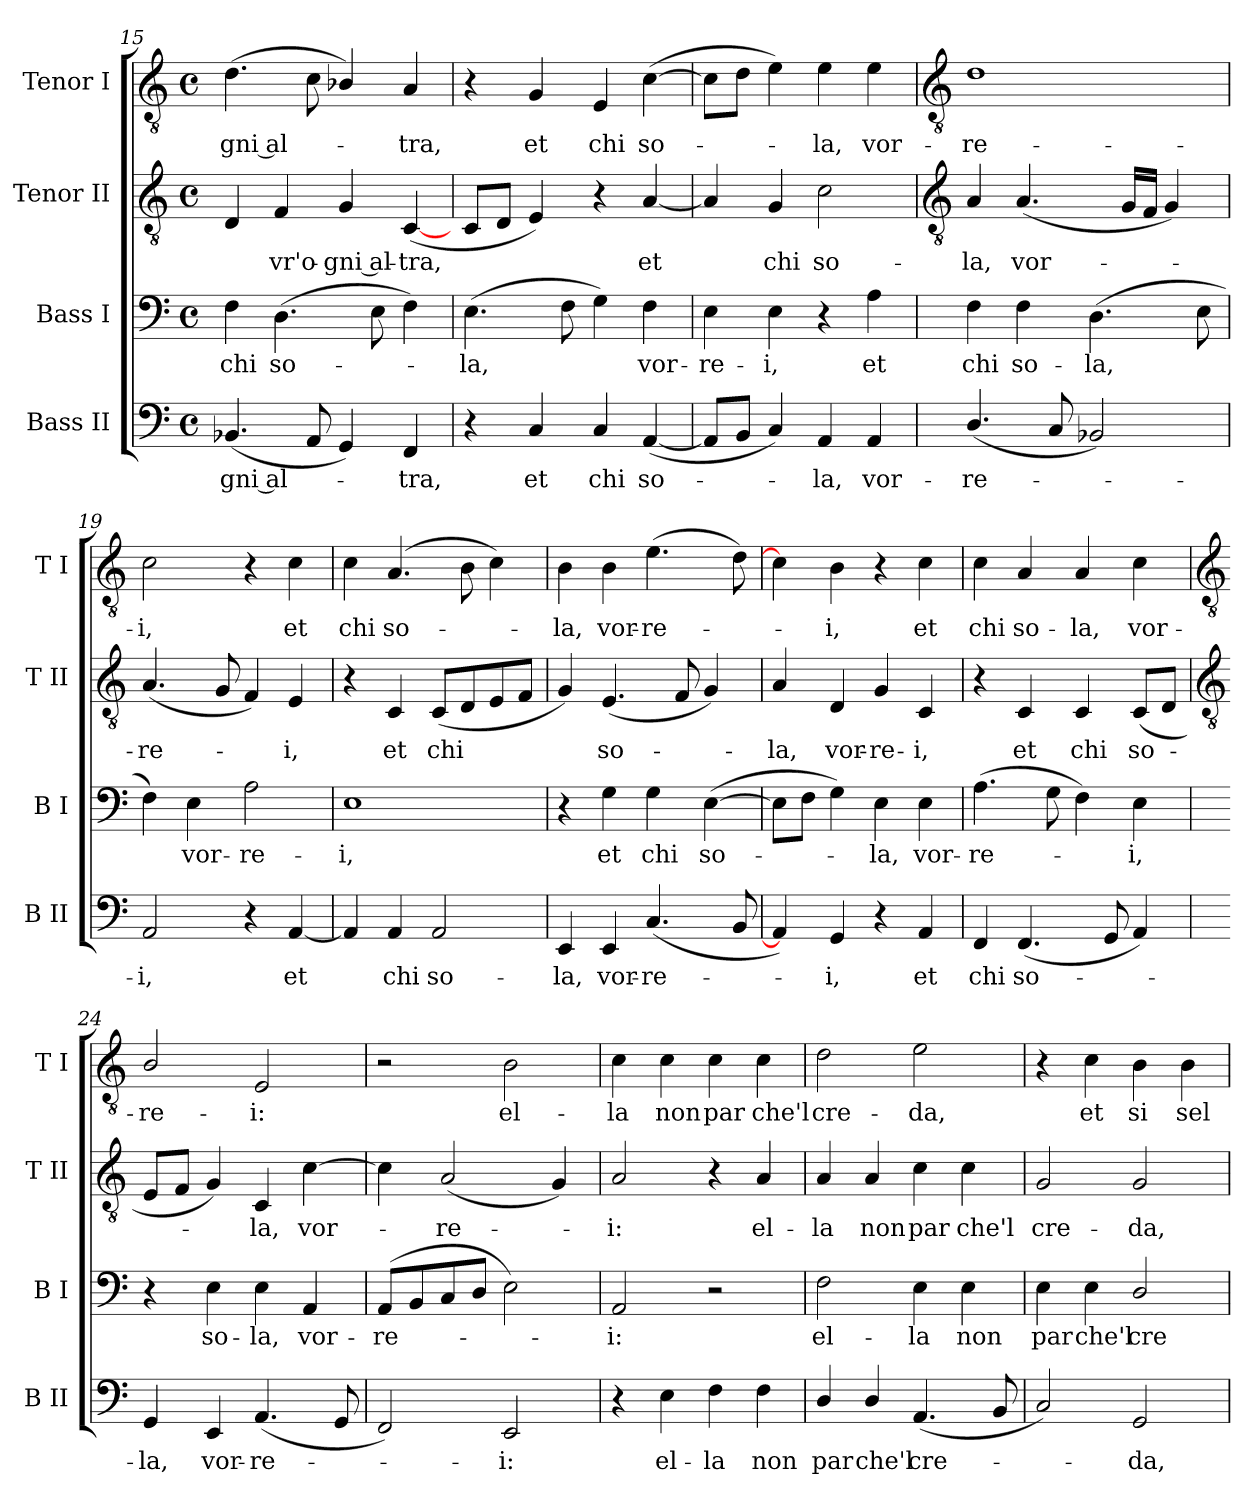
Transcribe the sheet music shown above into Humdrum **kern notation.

**kern	**text	**kern	**text	**kern	**text	**kern	**text
*part4	*part4	*part3	*part3	*part2	*part2	*part1	*part1
*staff4	*staff4	*staff3	*staff3	*staff2	*staff2	*staff1	*staff1
*I"Bass II	*	*I"Bass I	*	*I"Tenor II	*	*I"Tenor I	*
*I'B II	*	*I'B I	*	*I'T II	*	*I'T I	*
*clefF4	*	*clefF4	*	*clefGv2	*	*clefGv2	*
*k[]	*	*k[]	*	*k[]	*	*k[]	*
*C:	*	*C:	*	*C:	*	*C:	*
*M4/4	*	*M4/4	*	*M4/4	*	*M4/4	*
*met(c)	*	*met(c)	*	*met(c)	*	*met(c)	*
=15	=15	=15	=15	=15	=15	=15	=15
!	!LO:LY:b	!	!LO:LY:b	!	!	!	!LO:LY:b
(<4.BB-X	-gni al-	4F	chi	4D	.	(>4.d	-gni al-
!	!	!	!LO:LY:b	!	!LO:LY:b	!	!
.	.	(>4.D	so-	4F	vr'o-	.	.
8AA	.	.	.	.	.	8c	.
!	!	!	!	!	!LO:LY:b	!	!
4GG)	.	.	.	4G	-gni al-	4B-X/)	.
.	.	8E	.	.	.	.	.
!	!LO:LY:b	!	!	!	!LO:LY:b	!	!LO:LY:b
4FF	tra,	4F)	.	(<[4C	-tra,	4A	tra,
=16	=16	=16	=16	=16	=16	=16	=16
!	!	!	!LO:LY:b	!	!	!	!
4r	.	(>4.E	la,	8CL	.	4r	.
.	.	.	.	8DJ	.	.	.
!	!LO:LY:b	!	!	!	!	!	!LO:LY:b
4C	et	.	.	4E)	.	4G	et
.	.	8F	.	.	.	.	.
!	!LO:LY:b	!	!	!	!	!	!LO:LY:b
4C	chi	4G)	.	4r	.	4E	chi
!	!LO:LY:b	!	!LO:LY:b	!	!LO:LY:b	!	!LO:LY:b
(<[4AA	so-	4F	vor-	[4A	et	(>[4c	so-
=17	=17	=17	=17	=17	=17	=17	=17
!	!	!	!LO:LY:b	!	!	!	!
8AAL]	.	4E	-re-	4A]	.	8cL]	.
8BBJ	.	.	.	.	.	8dJ	.
!	!	!	!LO:LY:b	!	!LO:LY:b	!	!
4C)	.	4E	-i,	4G	chi	4e)	.
!	!LO:LY:b	!	!	!	!LO:LY:b	!	!LO:LY:b
4AA	la,	4r	.	2c	so-	4e	la,
!	!LO:LY:b	!	!LO:LY:b	!	!	!	!LO:LY:b
4AA	vor-	4A	et	.	.	4e	vor-
!!LO:LB:g=z
=18	=18	=18	=18	=18	=18	=18	=18
*	*	*	*	*clefGv2	*	*clefGv2	*
!	!LO:LY:b	!	!LO:LY:b	!	!LO:LY:b	!	!LO:LY:b
(<4.D/	-re-	4F	chi	4A	-la,	1d	-re-
!	!	!	!LO:LY:b	!	!LO:LY:b	!	!
.	.	4F	so-	(<4.A	vor-	.	.
8C	.	.	.	.	.	.	.
!	!	!	!LO:LY:b	!	!	!	!
2BB-X)	.	(>4.D	-la,	.	.	.	.
.	.	.	.	16GLL	.	.	.
.	.	.	.	16FJJ	.	.	.
.	.	.	.	4G)	.	.	.
.	.	8E	.	.	.	.	.
=19	=19	=19	=19	=19	=19	=19	=19
!	!LO:LY:b	!	!	!	!LO:LY:b	!	!LO:LY:b
2AA	i,	4F)	.	(<4.A	re-	2c	-i,
!	!	!	!LO:LY:b	!	!	!	!
.	.	4E	vor-	.	.	.	.
.	.	.	.	8G	.	.	.
!	!	!	!LO:LY:b	!	!	!	!
4r	.	2A	-re-	4F)	.	4r	.
!	!LO:LY:b	!	!	!	!LO:LY:b	!	!LO:LY:b
[4AA	et	.	.	4E	i,	4c	et
=20	=20	=20	=20	=20	=20	=20	=20
!	!	!	!LO:LY:b	!	!	!	!LO:LY:b
4AA]	.	1E	-i,	4r	.	4c	chi
!	!LO:LY:b	!	!	!	!LO:LY:b	!	!LO:LY:b
4AA	chi	.	.	4C	et	(>4.A	so-
!	!LO:LY:b	!	!	!	!LO:LY:b	!	!
2AA	so-	.	.	(<8CL	chi	.	.
.	.	.	.	8D	.	8B	.
.	.	.	.	8E	.	4c)	.
.	.	.	.	8FJ	.	.	.
=21	=21	=21	=21	=21	=21	=21	=21
!	!LO:LY:b	!	!	!	!	!	!LO:LY:b
4EE	-la,	4r	.	4G)	.	4B	la,
!	!LO:LY:b	!	!LO:LY:b	!	!LO:LY:b	!	!LO:LY:b
4EE	vor-	4G	et	(<4.E	so-	4B	vor-
!	!LO:LY:b	!	!LO:LY:b	!	!	!	!LO:LY:b
(<4.C	-re-	4G	chi	.	.	(>4.e	-re-
.	.	.	.	8F	.	.	.
!	!	!	!LO:LY:b	!	!	!	!
.	.	(>[4E	so-	4G)	.	.	.
8BB	.	.	.	.	.	8d)	.
=22	=22	=22	=22	=22	=22	=22	=22
!	!	!	!	!	!LO:LY:b	!	!
4AA])	.	8EL]	.	4A	la,	4c]	.
.	.	8FJ	.	.	.	.	.
!	!LO:LY:b	!	!	!	!LO:LY:b	!	!LO:LY:b
4GG	i,	4G)	.	4D	vor-	4B	i,
!	!	!	!LO:LY:b	!	!LO:LY:b	!	!
4r	.	4E	la,	4G	-re-	4r	.
!	!LO:LY:b	!	!LO:LY:b	!	!LO:LY:b	!	!LO:LY:b
4AA	et	4E	vor-	4C	-i,	4c	et
=23	=23	=23	=23	=23	=23	=23	=23
!	!LO:LY:b	!	!LO:LY:b	!	!	!	!LO:LY:b
4FF	chi	(>4.A	-re-	4r	.	4c	chi
!	!LO:LY:b	!	!	!	!LO:LY:b	!	!LO:LY:b
(<4.FF	so-	.	.	4C	et	4A	so-
.	.	8G	.	.	.	.	.
!	!	!	!	!	!LO:LY:b	!	!LO:LY:b
.	.	4F)	.	4C	chi	4A	-la,
8GG	.	.	.	.	.	.	.
!	!	!	!LO:LY:b	!	!LO:LY:b	!	!LO:LY:b
4AA)	.	4E	i,	(<8CL	so-	4c	vor-
.	.	.	.	8DJ	.	.	.
!!LO:LB:g=z
=24	=24	=24	=24	=24	=24	=24	=24
*	*	*	*	*clefGv2	*	*clefGv2	*
!	!LO:LY:b	!	!	!	!	!	!LO:LY:b
4GG	la,	4r	.	8EL	.	2B/	-re-
.	.	.	.	8FJ	.	.	.
!	!LO:LY:b	!	!LO:LY:b	!	!	!	!
4EE	vor-	4E	so-	4G)	.	.	.
!	!LO:LY:b	!	!LO:LY:b	!	!LO:LY:b	!	!LO:LY:b
(<4.AA	-re-	4E	-la,	4C	la,	2E	-i:
!	!	!	!LO:LY:b	!	!LO:LY:b	!	!
.	.	4AA	vor-	[4c	vor-	.	.
8GG	.	.	.	.	.	.	.
=25	=25	=25	=25	=25	=25	=25	=25
!	!	!	!LO:LY:b	!	!	!	!
2FF)	.	(<8AAL	-re-	4c]	.	2r	.
.	.	8BB	.	.	.	.	.
!	!	!	!	!	!LO:LY:b	!	!
.	.	8C	.	(<2A	re-	.	.
.	.	8DJ	.	.	.	.	.
!	!LO:LY:b	!	!	!	!	!	!LO:LY:b
2EE	i:	2E)	.	.	.	2B	el-
.	.	.	.	4G)	.	.	.
=26	=26	=26	=26	=26	=26	=26	=26
!	!	!	!LO:LY:b	!	!LO:LY:b	!	!LO:LY:b
4r	.	2AA	i:	2A	i:	4c	-la
!	!LO:LY:b	!	!	!	!	!	!LO:LY:b
4E	el-	.	.	.	.	4c	non
!	!LO:LY:b	!	!	!	!	!	!LO:LY:b
4F	-la	2r	.	4r	.	4c	par
!	!LO:LY:b	!	!	!	!LO:LY:b	!	!LO:LY:b
4F	non	.	.	4A	el-	4c	che'l
=27	=27	=27	=27	=27	=27	=27	=27
!	!LO:LY:b	!	!LO:LY:b	!	!LO:LY:b	!	!LO:LY:b
4D/	par	2F	el-	4A	-la	2d	cre-
!	!LO:LY:b	!	!	!	!LO:LY:b	!	!
4D/	che'l	.	.	4A	non	.	.
!	!LO:LY:b	!	!LO:LY:b	!	!LO:LY:b	!	!LO:LY:b
(<4.AA	cre-	4E	-la	4c	par	2e	-da,
!	!	!	!LO:LY:b	!	!LO:LY:b	!	!
.	.	4E	non	4c	che'l	.	.
8BB	.	.	.	.	.	.	.
=28	=28	=28	=28	=28	=28	=28	=28
!	!	!	!LO:LY:b	!	!LO:LY:b	!	!
2C)	.	4E	par	2G	cre-	4r	.
!	!	!	!LO:LY:b	!	!	!	!LO:LY:b
.	.	4E	che'l	.	.	4c	et
!	!LO:LY:b	!	!LO:LY:b	!	!LO:LY:b	!	!LO:LY:b
2GG	da,	2D/	cre-	2G	-da,	4B	si
!	!	!	!	!	!	!	!LO:LY:b
.	.	.	.	.	.	4B	sel
=	=	=	=	=	=	=	=
*-	*-	*-	*-	*-	*-	*-	*-
